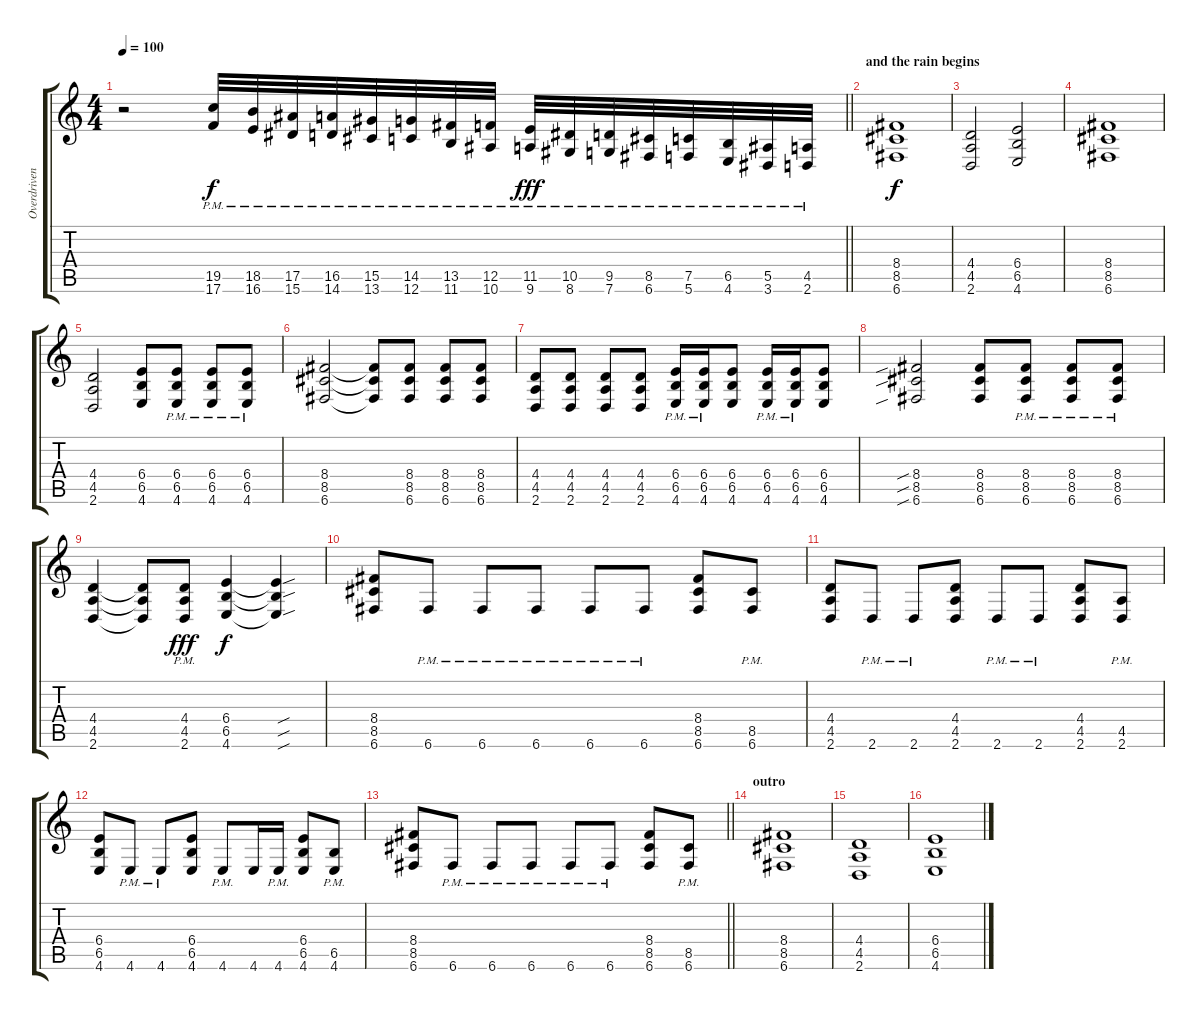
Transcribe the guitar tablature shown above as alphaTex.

\track ("Overdriven Guitar 1" "Overdriven") {instrument overdrivenguitar}
\staff {score tabs}
\tuning (C4 G3 Eb3 Bb2 F2 C2) {hide}
\ts (4 4)
\tempo 100
\clef g2
\barLineRight lightlight
\ks c
r.2{dy f} (19.5{pm} 17.6{pm}).32 (18.5{pm} 16.6{pm}).32 (17.5{pm} 15.6{pm}).32 (16.5{pm} 14.6{pm}).32 (15.5{pm} 13.6{pm}).32 (14.5{pm} 12.6{pm}).32 (13.5{pm} 11.6{pm}).32 (12.5{pm} 10.6{pm}).32 (11.5{pm} 9.6{pm}).32{dy fff} (10.5{pm} 8.6{pm}).32 (9.5{pm} 7.6{pm}).32 (8.5{pm} 6.6{pm}).32 (7.5{pm} 5.6{pm}).32 (6.5{pm} 4.6{pm}).32 (5.5{pm} 3.6{pm}).32 (4.5{pm} 2.6{pm}).32 |
\section ("" "and the rain begins")
(8.4 8.5 6.6).1{dy f} |
(4.4 4.5 2.6).2 (6.4 6.5 4.6).2 |
(8.4 8.5 6.6).1 |
(4.4 4.5 2.6).2 (6.4 6.5 4.6).8 (6.4{pm} 6.5{pm} 4.6{pm}).8 (6.4{pm} 6.5{pm} 4.6{pm}).8 (6.4{pm} 6.5{pm} 4.6{pm}).8 |
(8.4 8.5 6.6).2 (8.4{t} 8.5{t} 6.6{t}).8 (8.4 8.5 6.6).8 (8.4 8.5 6.6).8 (8.4 8.5 6.6).8 |
(4.4 4.5 2.6).8 (4.4 4.5 2.6).8 (4.4 4.5 2.6).8 (4.4 4.5 2.6).8 (6.4{pm} 6.5{pm} 4.6{pm}).16 (6.4{pm} 6.5{pm} 4.6{pm}).16 (6.4 6.5 4.6).8 (6.4{pm} 6.5{pm} 4.6{pm}).16 (6.4{pm} 6.5{pm} 4.6{pm}).16 (6.4 6.5 4.6).8 |
(8.4{sib} 8.5{sib} 6.6{sib}).2 (8.4 8.5 6.6).8 (8.4{pm} 8.5{pm} 6.6{pm}).8 (8.4{pm} 8.5{pm} 6.6{pm}).8 (8.4{pm} 8.5{pm} 6.6{pm}).8 |
(4.4 4.5 2.6).4 (4.4{t} 4.5{t} 2.6{t}).8 (4.4{pm} 4.5{pm} 2.6{pm}).8{dy fff} (6.4 6.5 4.6).4{dy f} (6.4{sou t} 6.5{sou t} 4.6{sou t}).4 |
(8.4 8.5 6.6).8 6.6{pm}.8 6.6{pm}.8 6.6{pm}.8 6.6{pm}.8 6.6{pm}.8 (8.4 8.5 6.6).8 (8.5{pm} 6.6{pm}).8 |
(4.4 4.5 2.6).8 2.6{pm}.8 2.6{pm}.8 (4.4 4.5 2.6).8 2.6{pm}.8 2.6{pm}.8 (4.4 4.5 2.6).8 (4.5{pm} 2.6{pm}).8 |
(6.4 6.5 4.6).8 4.6{pm}.8 4.6{pm}.8 (6.4 6.5 4.6).8 4.6{pm}.8 4.6.16 4.6{pm}.16 (6.4 6.5 4.6).8 (6.5{pm} 4.6{pm}).8 |
\barLineRight lightlight
(8.4 8.5 6.6).8 6.6{pm}.8 6.6{pm}.8 6.6{pm}.8 6.6{pm}.8 6.6{pm}.8 (8.4 8.5 6.6).8 (8.5{pm} 6.6{pm}).8 |
\section ("" "outro")
(8.4 8.5 6.6).1 |
(4.4 4.5 2.6).1 |
(6.4 6.5 4.6).1
